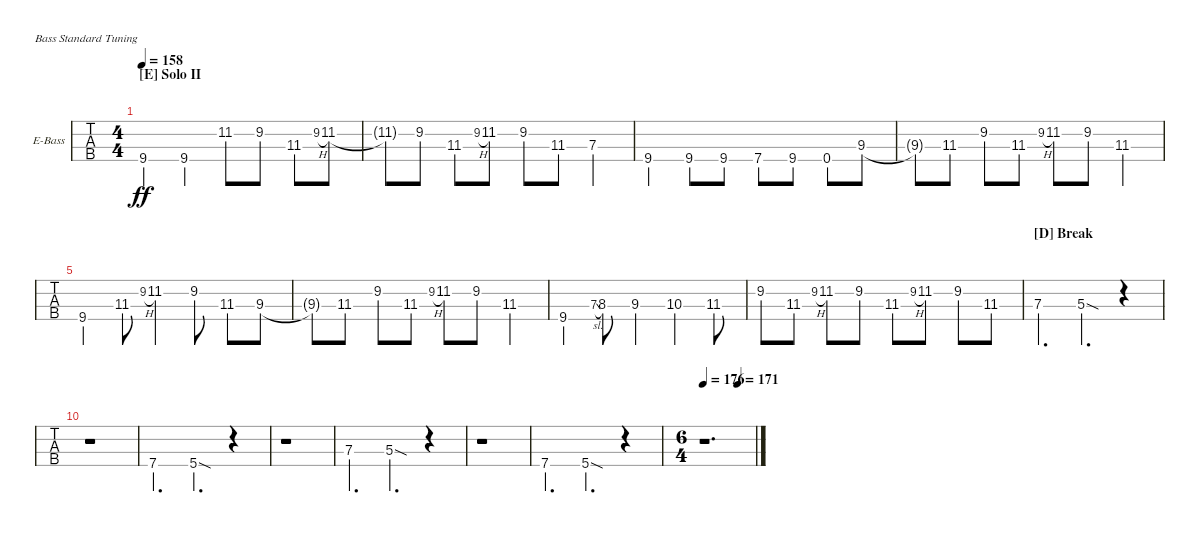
\defaultSystemsLayout 4
\bracketExtendMode nobrackets
\firstSystemTrackNameOrientation horizontal
\otherSystemsTrackNameOrientation horizontal
\defaultBarNumberDisplay FirstOfSystem
\track ("Bass" "E-Bass") {instrument electricbassfinger}
\staff {tabs}
\tuning (G2 D2 A1 E1)
\ts (4 4)
\section ("E" "Solo II")
\scale
0.25
\tempo 158
\accidentals auto
\clef f4
\ottava regular
\simile none
\scale
0.240589
\ks c
9.4{hac}.4{lyrics (0 "") lyrics (1 "") lyrics (2 "") lyrics (3 "") lyrics (4 "") dy ff} 9.4{hac}.4{lyrics (0 "") lyrics (1 "") lyrics (2 "") lyrics (3 "") lyrics (4 "")} 11.2.8{lyrics (0 "") lyrics (1 "") lyrics (2 "") lyrics (3 "") lyrics (4 "")} 9.2.8{lyrics (0 "") lyrics (1 "") lyrics (2 "") lyrics (3 "") lyrics (4 "")} 11.3.8{lyrics (0 "") lyrics (1 "") lyrics (2 "") lyrics (3 "") lyrics (4 "")} 9.2{h}.8{lyrics (0 "") lyrics (1 "") lyrics (2 "") lyrics (3 "") lyrics (4 "") gr onbeat} 11.2.8{lyrics (0 "") lyrics (1 "") lyrics (2 "") lyrics (3 "") lyrics (4 "")} |
\scale
0.25
\scale
0.256956 11.2{t}.8{lyrics (0 "") lyrics (1 "") lyrics (2 "") lyrics (3 "") lyrics (4 "")} 9.2.8{lyrics (0 "") lyrics (1 "") lyrics (2 "") lyrics (3 "") lyrics (4 "")} 11.3.8{lyrics (0 "") lyrics (1 "") lyrics (2 "") lyrics (3 "") lyrics (4 "")} 9.2{h}.8{lyrics (0 "") lyrics (1 "") lyrics (2 "") lyrics (3 "") lyrics (4 "") gr onbeat} 11.2.8{lyrics (0 "") lyrics (1 "") lyrics (2 "") lyrics (3 "") lyrics (4 "")} 9.2.8{lyrics (0 "") lyrics (1 "") lyrics (2 "") lyrics (3 "") lyrics (4 "")} 11.3.8{lyrics (0 "") lyrics (1 "") lyrics (2 "") lyrics (3 "") lyrics (4 "")} 7.3.4{lyrics (0 "") lyrics (1 "") lyrics (2 "") lyrics (3 "") lyrics (4 "")} |
\scale
0.25
\scale
0.245499 9.4{hac}.4{lyrics (0 "") lyrics (1 "") lyrics (2 "") lyrics (3 "") lyrics (4 "")} 9.4{hac}.8{lyrics (0 "") lyrics (1 "") lyrics (2 "") lyrics (3 "") lyrics (4 "")} 9.4{hac}.8{lyrics (0 "") lyrics (1 "") lyrics (2 "") lyrics (3 "") lyrics (4 "")} 7.4{hac}.8{lyrics (0 "") lyrics (1 "") lyrics (2 "") lyrics (3 "") lyrics (4 "")} 9.4{hac}.8{lyrics (0 "") lyrics (1 "") lyrics (2 "") lyrics (3 "") lyrics (4 "")} 0.4{hac}.8{lyrics (0 "") lyrics (1 "") lyrics (2 "") lyrics (3 "") lyrics (4 "")} 9.3.8{lyrics (0 "") lyrics (1 "") lyrics (2 "") lyrics (3 "") lyrics (4 "")} |
\scale
0.25
\scale
0.256956 9.3{t}.8{lyrics (0 "") lyrics (1 "") lyrics (2 "") lyrics (3 "") lyrics (4 "")} 11.3.8{lyrics (0 "") lyrics (1 "") lyrics (2 "") lyrics (3 "") lyrics (4 "")} 9.2.8{lyrics (0 "") lyrics (1 "") lyrics (2 "") lyrics (3 "") lyrics (4 "")} 11.3.8{lyrics (0 "") lyrics (1 "") lyrics (2 "") lyrics (3 "") lyrics (4 "")} 9.2{h}.8{lyrics (0 "") lyrics (1 "") lyrics (2 "") lyrics (3 "") lyrics (4 "") gr onbeat} 11.2.8{lyrics (0 "") lyrics (1 "") lyrics (2 "") lyrics (3 "") lyrics (4 "")} 9.2.8{lyrics (0 "") lyrics (1 "") lyrics (2 "") lyrics (3 "") lyrics (4 "")} 11.3.4{lyrics (0 "") lyrics (1 "") lyrics (2 "") lyrics (3 "") lyrics (4 "")} |
\scale
0.21875
\scale
0.23748 9.4.4{lyrics (0 "") lyrics (1 "") lyrics (2 "") lyrics (3 "") lyrics (4 "")} 11.3.8{lyrics (0 "") lyrics (1 "") lyrics (2 "") lyrics (3 "") lyrics (4 "")} 9.2{h}.8{lyrics (0 "") lyrics (1 "") lyrics (2 "") lyrics (3 "") lyrics (4 "") gr onbeat} 11.2.4{lyrics (0 "") lyrics (1 "") lyrics (2 "") lyrics (3 "") lyrics (4 "")} 9.2.8{lyrics (0 "") lyrics (1 "") lyrics (2 "") lyrics (3 "") lyrics (4 "")} 11.3.8{lyrics (0 "") lyrics (1 "") lyrics (2 "") lyrics (3 "") lyrics (4 "")} 9.3.8{lyrics (0 "") lyrics (1 "") lyrics (2 "") lyrics (3 "") lyrics (4 "")} |
\scale
0.21875
\scale
0.253635 9.3{t}.8{lyrics (0 "") lyrics (1 "") lyrics (2 "") lyrics (3 "") lyrics (4 "")} 11.3.8{lyrics (0 "") lyrics (1 "") lyrics (2 "") lyrics (3 "") lyrics (4 "")} 9.2.8{lyrics (0 "") lyrics (1 "") lyrics (2 "") lyrics (3 "") lyrics (4 "")} 11.3.8{lyrics (0 "") lyrics (1 "") lyrics (2 "") lyrics (3 "") lyrics (4 "")} 9.2{h}.8{lyrics (0 "") lyrics (1 "") lyrics (2 "") lyrics (3 "") lyrics (4 "") gr onbeat} 11.2.8{lyrics (0 "") lyrics (1 "") lyrics (2 "") lyrics (3 "") lyrics (4 "")} 9.2.8{lyrics (0 "") lyrics (1 "") lyrics (2 "") lyrics (3 "") lyrics (4 "")} 11.3.4{lyrics (0 "") lyrics (1 "") lyrics (2 "") lyrics (3 "") lyrics (4 "")} |
\scale
0.34375
\scale
0.227787 9.4.4{lyrics (0 "") lyrics (1 "") lyrics (2 "") lyrics (3 "") lyrics (4 "")} 7.3{sl}.8{lyrics (0 "") lyrics (1 "") lyrics (2 "") lyrics (3 "") lyrics (4 "") gr onbeat} 8.3.8{lyrics (0 "") lyrics (1 "") lyrics (2 "") lyrics (3 "") lyrics (4 "")} 9.3.4{lyrics (0 "") lyrics (1 "") lyrics (2 "") lyrics (3 "") lyrics (4 "")} 10.3.4{lyrics (0 "") lyrics (1 "") lyrics (2 "") lyrics (3 "") lyrics (4 "")} 11.3.8{lyrics (0 "") lyrics (1 "") lyrics (2 "") lyrics (3 "") lyrics (4 "")} |
\scale
0.21875
\scale
0.281099 9.2.8{lyrics (0 "") lyrics (1 "") lyrics (2 "") lyrics (3 "") lyrics (4 "")} 11.3.8{lyrics (0 "") lyrics (1 "") lyrics (2 "") lyrics (3 "") lyrics (4 "")} 9.2{h}.8{lyrics (0 "") lyrics (1 "") lyrics (2 "") lyrics (3 "") lyrics (4 "") gr onbeat} 11.2.8{lyrics (0 "") lyrics (1 "") lyrics (2 "") lyrics (3 "") lyrics (4 "")} 9.2.8{lyrics (0 "") lyrics (1 "") lyrics (2 "") lyrics (3 "") lyrics (4 "")} 11.3.8{lyrics (0 "") lyrics (1 "") lyrics (2 "") lyrics (3 "") lyrics (4 "")} 9.2{h}.8{lyrics (0 "") lyrics (1 "") lyrics (2 "") lyrics (3 "") lyrics (4 "") gr onbeat} 11.2.8{lyrics (0 "") lyrics (1 "") lyrics (2 "") lyrics (3 "") lyrics (4 "")} 9.2.8 11.3.8 |
\section ("D" "Break")
\scale
0.296651
\scale
0.319277 7.3.4{d lyrics (0 "") lyrics (1 "") lyrics (2 "") lyrics (3 "") lyrics (4 "")} 5.3{sod}.4{d lyrics (0 "") lyrics (1 "") lyrics (2 "") lyrics (3 "") lyrics (4 "")} r.4 |
\scale
0.150718
\scale
0.180723 r.1 |
\scale
0.401914
\scale
0.319277 7.4{hac}.4{d lyrics (0 "") lyrics (1 "") lyrics (2 "") lyrics (3 "") lyrics (4 "")} 5.4{sod hac}.4{d lyrics (0 "") lyrics (1 "") lyrics (2 "") lyrics (3 "") lyrics (4 "")} r.4 |
\scale
0.150718
\scale
0.180723 r.1 |
\scale
0.280543
\scale
0.302857 7.3.4{d lyrics (0 "") lyrics (1 "") lyrics (2 "") lyrics (3 "") lyrics (4 "")} 5.3{sod}.4{d lyrics (0 "") lyrics (1 "") lyrics (2 "") lyrics (3 "") lyrics (4 "")} r.4 |
\scale
0.142534
\scale
0.171429 r.1 |
\scale
0.38009
\scale
0.302857 7.4{hac}.4{d lyrics (0 "") lyrics (1 "") lyrics (2 "") lyrics (3 "") lyrics (4 "")} 5.4{sod hac}.4{d lyrics (0 "") lyrics (1 "") lyrics (2 "") lyrics (3 "") lyrics (4 "")} r.4 |
\ts (6 4)
\scale
0.196833
\tempo 176
\tempo (171 0.666667)
\scale
0.222857 r.1{d}
